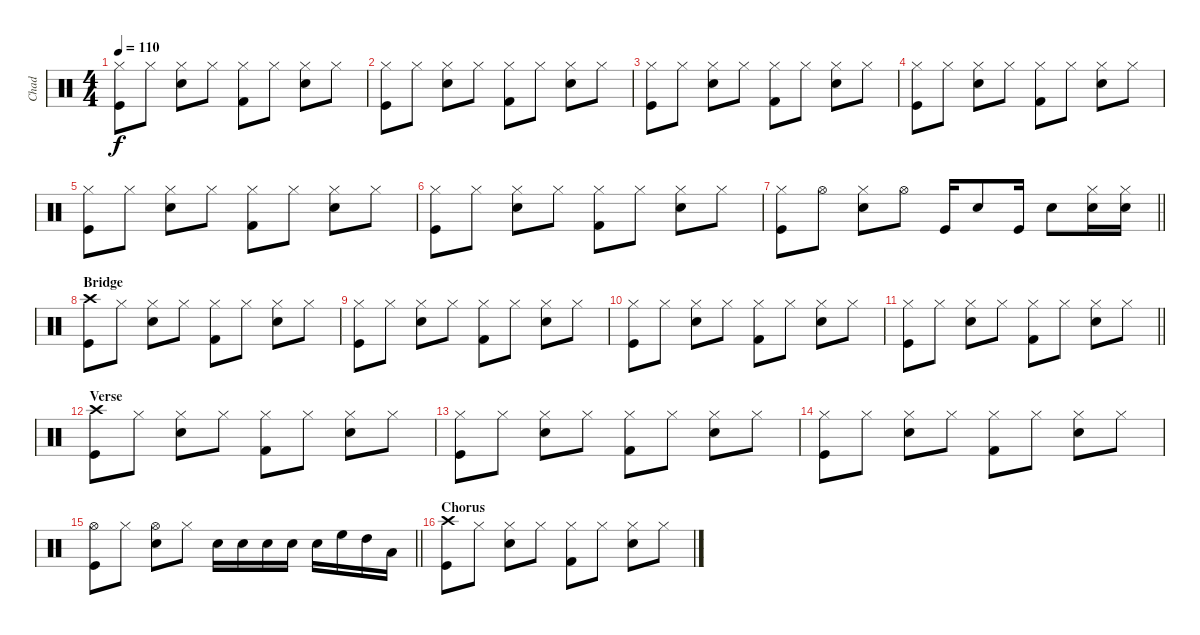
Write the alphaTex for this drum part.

\track ("Chad" "Chad") {instrument percussion}
\staff {score}
\articulation defaults
\ts (4 4)
\tempo 110
\clef neutral
\ks c
("Hi-Hat (closed)" "Kick (hit)").8{dy f} "Hi-Hat (closed)".8 ("Hi-Hat (closed)" "Snare (hit) 2").8 "Hi-Hat (closed)".8 ("Hi-Hat (closed)" "Kick (hit) 2").8 "Hi-Hat (closed)".8 ("Hi-Hat (closed)" "Snare (hit) 2").8 "Hi-Hat (closed)".8 |
("Hi-Hat (closed)" "Kick (hit)").8 "Hi-Hat (closed)".8 ("Hi-Hat (closed)" "Snare (hit) 2").8 "Hi-Hat (closed)".8 ("Hi-Hat (closed)" "Kick (hit) 2").8 "Hi-Hat (closed)".8 ("Hi-Hat (closed)" "Snare (hit) 2").8 "Hi-Hat (closed)".8 |
("Hi-Hat (closed)" "Kick (hit)").8 "Hi-Hat (closed)".8 ("Hi-Hat (closed)" "Snare (hit) 2").8 "Hi-Hat (closed)".8 ("Hi-Hat (closed)" "Kick (hit) 2").8 "Hi-Hat (closed)".8 ("Hi-Hat (closed)" "Snare (hit) 2").8 "Hi-Hat (closed)".8 |
("Hi-Hat (closed)" "Kick (hit)").8 "Hi-Hat (closed)".8 ("Hi-Hat (closed)" "Snare (hit) 2").8 "Hi-Hat (closed)".8 ("Hi-Hat (closed)" "Kick (hit) 2").8 "Hi-Hat (closed)".8 ("Hi-Hat (closed)" "Snare (hit) 2").8 "Hi-Hat (closed)".8 |
("Hi-Hat (closed)" "Kick (hit)").8 "Hi-Hat (closed)".8 ("Hi-Hat (closed)" "Snare (hit) 2").8 "Hi-Hat (closed)".8 ("Hi-Hat (closed)" "Kick (hit) 2").8 "Hi-Hat (closed)".8 ("Hi-Hat (closed)" "Snare (hit) 2").8 "Hi-Hat (closed)".8 |
("Hi-Hat (closed)" "Kick (hit)").8 "Hi-Hat (closed)".8 ("Hi-Hat (closed)" "Snare (hit) 2").8 "Hi-Hat (closed)".8 ("Hi-Hat (closed)" "Kick (hit) 2").8 "Hi-Hat (closed)".8 ("Hi-Hat (closed)" "Snare (hit) 2").8 "Hi-Hat (closed)".8 |
\barLineRight lightlight
("Hi-Hat (closed)" "Kick (hit)").8 "Hi-Hat (open)".8 ("Hi-Hat (closed)" "Snare (hit) 2").8 "Hi-Hat (open)".8 "Kick (hit)".16 "Snare (hit) 2".8 "Kick (hit)".16 "Snare (hit) 2".8 ("Hi-Hat (closed)" "Snare (hit) 2").16 ("Hi-Hat (closed)" "Snare (hit) 2").16 |
\section ("" "Bridge")
("Crash high (hit)" "Kick (hit)").8 "Hi-Hat (closed)".8 ("Hi-Hat (closed)" "Snare (hit) 2").8 "Hi-Hat (closed)".8 ("Hi-Hat (closed)" "Kick (hit) 2").8 "Hi-Hat (closed)".8 ("Hi-Hat (closed)" "Snare (hit) 2").8 "Hi-Hat (closed)".8 |
("Hi-Hat (closed)" "Kick (hit)").8 "Hi-Hat (closed)".8 ("Hi-Hat (closed)" "Snare (hit) 2").8 "Hi-Hat (closed)".8 ("Hi-Hat (closed)" "Kick (hit) 2").8 "Hi-Hat (closed)".8 ("Hi-Hat (closed)" "Snare (hit) 2").8 "Hi-Hat (closed)".8 |
("Hi-Hat (closed)" "Kick (hit)").8 "Hi-Hat (closed)".8 ("Hi-Hat (closed)" "Snare (hit) 2").8 "Hi-Hat (closed)".8 ("Hi-Hat (closed)" "Kick (hit) 2").8 "Hi-Hat (closed)".8 ("Hi-Hat (closed)" "Snare (hit) 2").8 "Hi-Hat (closed)".8 |
\barLineRight lightlight
("Hi-Hat (closed)" "Kick (hit)").8 "Hi-Hat (closed)".8 ("Hi-Hat (closed)" "Snare (hit) 2").8 "Hi-Hat (closed)".8 ("Hi-Hat (closed)" "Kick (hit) 2").8 "Hi-Hat (closed)".8 ("Hi-Hat (closed)" "Snare (hit) 2").8 "Hi-Hat (closed)".8 |
\section ("" "Verse")
("Crash high (hit)" "Kick (hit)").8 "Hi-Hat (closed)".8 ("Hi-Hat (closed)" "Snare (hit) 2").8 "Hi-Hat (closed)".8 ("Hi-Hat (closed)" "Kick (hit) 2").8 "Hi-Hat (closed)".8 ("Hi-Hat (closed)" "Snare (hit) 2").8 "Hi-Hat (closed)".8 |
("Hi-Hat (closed)" "Kick (hit)").8 "Hi-Hat (closed)".8 ("Hi-Hat (closed)" "Snare (hit) 2").8 "Hi-Hat (closed)".8 ("Hi-Hat (closed)" "Kick (hit) 2").8 "Hi-Hat (closed)".8 ("Hi-Hat (closed)" "Snare (hit) 2").8 "Hi-Hat (closed)".8 |
("Hi-Hat (closed)" "Kick (hit)").8 "Hi-Hat (closed)".8 ("Hi-Hat (closed)" "Snare (hit) 2").8 "Hi-Hat (closed)".8 ("Hi-Hat (closed)" "Kick (hit) 2").8 "Hi-Hat (closed)".8 ("Hi-Hat (closed)" "Snare (hit) 2").8 "Hi-Hat (closed)".8 |
\barLineRight lightlight
("Kick (hit)" "Hi-Hat (open)").8 "Hi-Hat (closed)".8 ("Snare (hit) 2" "Hi-Hat (open)").8 "Hi-Hat (closed)".8 "Snare (hit) 2".16 "Snare (hit) 2".16 "Snare (hit) 2".16 "Snare (hit) 2".16 "Snare (hit) 2".16 "High Floor Tom (hit)".16 "High Tom (hit)".16 "Low Floor Tom (hit)".16 |
\section ("" "Chorus")
("Crash high (hit)" "Kick (hit)").8 "Hi-Hat (closed)".8 ("Hi-Hat (closed)" "Snare (hit) 2").8 "Hi-Hat (closed)".8 ("Hi-Hat (closed)" "Kick (hit) 2").8 "Hi-Hat (closed)".8 ("Hi-Hat (closed)" "Snare (hit) 2").8 "Hi-Hat (closed)".8
